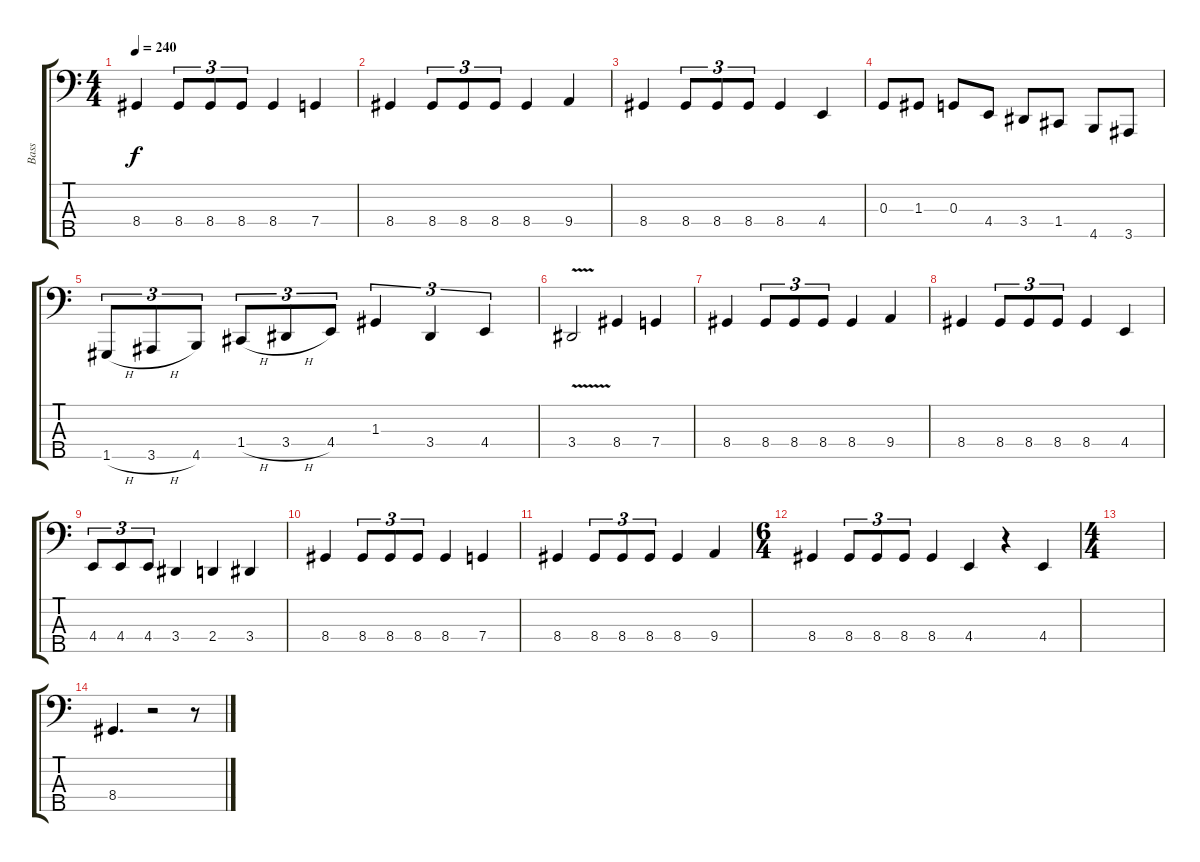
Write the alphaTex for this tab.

\track ("Bass" "Bass") {instrument electricbassfinger}
\staff {score tabs}
\tuning (F2 C2 G1 C1 G0) {hide}
\ts (4 4)
\tempo 240
\clef f4
\ks c
8.4.4{dy f} 8.4.8{tu (3 2)} 8.4.8{tu (3 2)} 8.4.8{tu (3 2)} 8.4.4 7.4.4 |
8.4.4 8.4.8{tu (3 2)} 8.4.8{tu (3 2)} 8.4.8{tu (3 2)} 8.4.4 9.4.4 |
8.4.4 8.4.8{tu (3 2)} 8.4.8{tu (3 2)} 8.4.8{tu (3 2)} 8.4.4 4.4.4 |
0.3.8 1.3.8 0.3.8 4.4.8 3.4.8 1.4.8 4.5.8 3.5.8 |
1.5{h}.8{tu (3 2)} 3.5{h}.8{tu (3 2)} 4.5.8{tu (3 2)} 1.4{h}.8{tu (3 2)} 3.4{h}.8{tu (3 2)} 4.4.8{tu (3 2)} 1.3.4{tu (3 2)} 3.4.4{tu (3 2)} 4.4.4{tu (3 2)} |
3.4{v}.2 8.4.4 7.4.4 |
8.4.4 8.4.8{tu (3 2)} 8.4.8{tu (3 2)} 8.4.8{tu (3 2)} 8.4.4 9.4.4 |
8.4.4 8.4.8{tu (3 2)} 8.4.8{tu (3 2)} 8.4.8{tu (3 2)} 8.4.4 4.4.4 |
4.4.8{tu (3 2)} 4.4.8{tu (3 2)} 4.4.8{tu (3 2)} 3.4.4 2.4.4 3.4.4 |
8.4.4 8.4.8{tu (3 2)} 8.4.8{tu (3 2)} 8.4.8{tu (3 2)} 8.4.4 7.4.4 |
8.4.4 8.4.8{tu (3 2)} 8.4.8{tu (3 2)} 8.4.8{tu (3 2)} 8.4.4 9.4.4 |
\ts (6 4)
8.4.4 8.4.8{tu (3 2)} 8.4.8{tu (3 2)} 8.4.8{tu (3 2)} 8.4.4 4.4.4 r.4 4.4.4 |
\ts (4 4)
|
8.4.4{d} r.2 r.8
